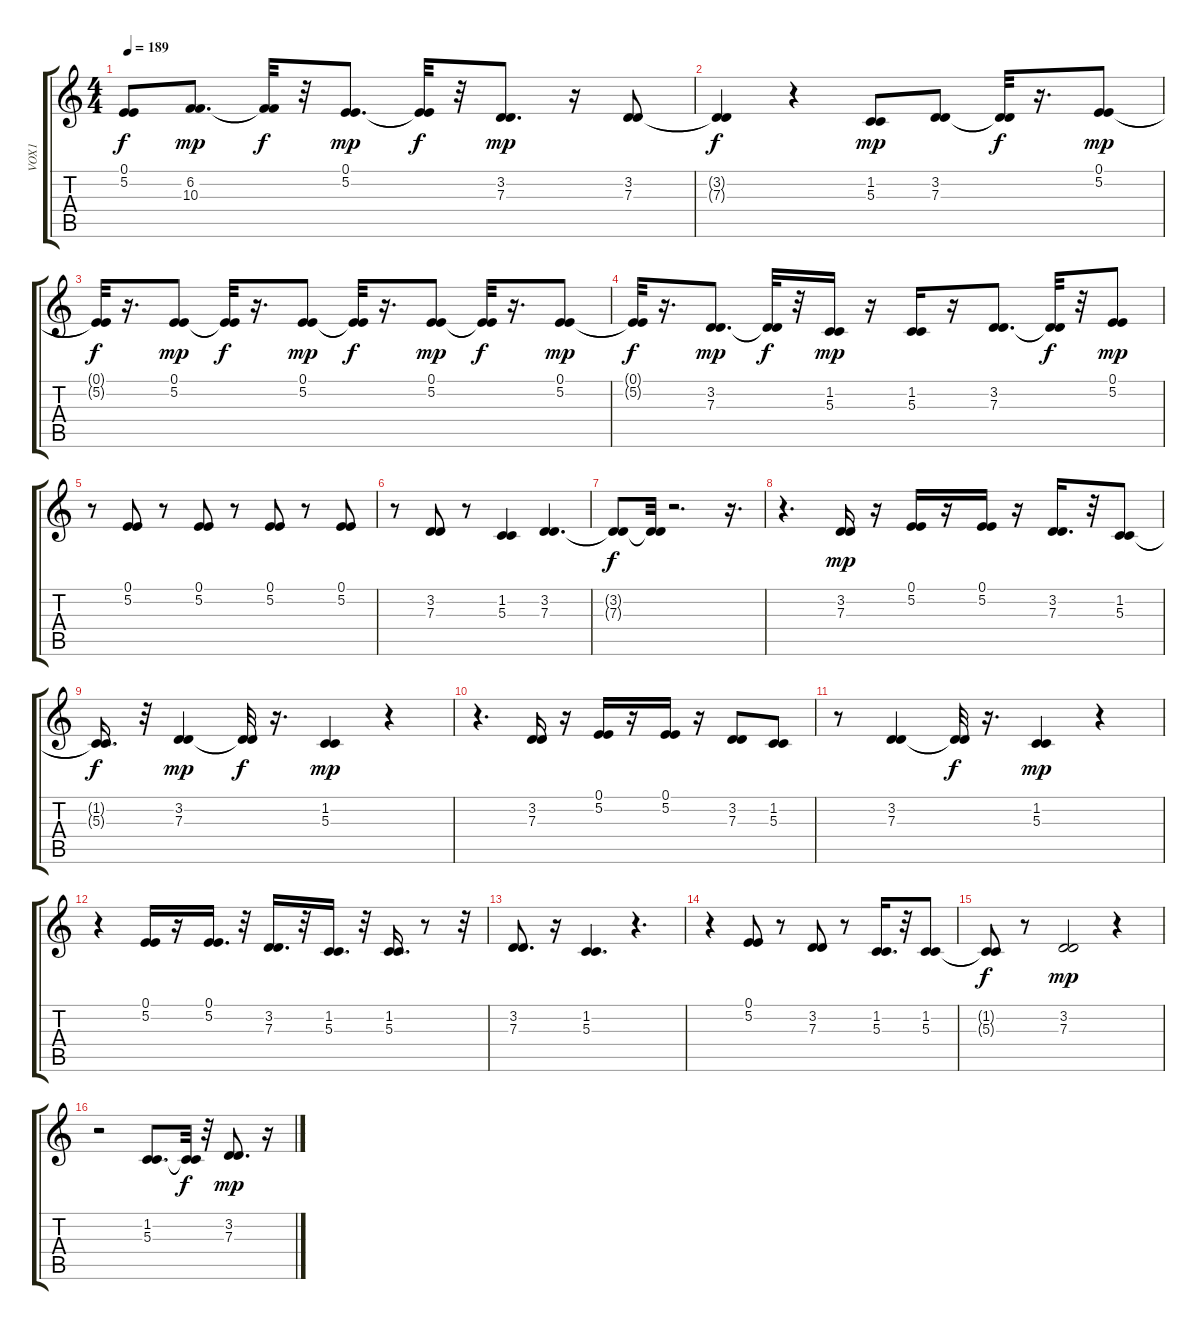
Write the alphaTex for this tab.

\track ("VOX1" "VOX1") {instrument englishhorn}
\staff {score tabs}
\tuning (E4 B3 G3 D3 A2 E2) {hide}
\ts (4 4)
\tempo 189
\clef g2
\ks c
(0.1{t} 5.2{t}).8{dy f} (6.2 10.3).8{d dy mp} (6.2{t} 10.3{t}).32{dy f} r.32 (0.1 5.2).8{d dy mp} (0.1{t} 5.2{t}).32{dy f} r.32 (3.2 7.3).8{d dy mp} r.16 (3.2 7.3).8 |
(3.2{t} 7.3{t}).4{dy f} r.4 (1.2 5.3).8{dy mp} (3.2 7.3).8 (3.2{t} 7.3{t}).32{dy f} r.16{d} (0.1 5.2).8{dy mp} |
(0.1{t} 5.2{t}).32{dy f} r.16{d} (0.1 5.2).8{dy mp} (0.1{t} 5.2{t}).32{dy f} r.16{d} (0.1 5.2).8{dy mp} (0.1{t} 5.2{t}).32{dy f} r.16{d} (0.1 5.2).8{dy mp} (0.1{t} 5.2{t}).32{dy f} r.16{d} (0.1 5.2).8{dy mp} |
(0.1{t} 5.2{t}).32{dy f} r.16{d} (3.2 7.3).8{d dy mp} (3.2{t} 7.3{t}).32{dy f} r.32 (1.2 5.3).16{dy mp} r.16 (1.2 5.3).16 r.16 (3.2 7.3).8{d} (3.2{t} 7.3{t}).32{dy f} r.32 (0.1 5.2).8{dy mp} |
r.8 (0.1 5.2).8 r.8 (0.1 5.2).8 r.8 (0.1 5.2).8 r.8 (0.1 5.2).8 |
r.8 (3.2 7.3).8 r.8 (1.2 5.3).4 (3.2 7.3).4{d} |
(3.2{t} 7.3{t}).8{dy f} (3.2{t} 7.3{t}).32 r.2{d} r.16{d} |
r.4{d} (3.2 7.3).16{dy mp} r.16 (0.1 5.2).16 r.16 (0.1 5.2).16 r.16 (3.2 7.3).16{d} r.32 (1.2 5.3).8 |
(1.2{t} 5.3{t}).16{d dy f} r.32 (3.2 7.3).4{dy mp} (3.2{t} 7.3{t}).32{dy f} r.16{d} (1.2 5.3).4{dy mp} r.4 |
r.4{d} (3.2 7.3).16 r.16 (0.1 5.2).16 r.16 (0.1 5.2).16 r.16 (3.2 7.3).8 (1.2 5.3).8 |
r.8 (3.2 7.3).4 (3.2{t} 7.3{t}).32{dy f} r.16{d} (1.2 5.3).4{dy mp} r.4 |
r.4 (0.1 5.2).16 r.16 (0.1 5.2).16{d} r.32 (3.2 7.3).16{d} r.32 (1.2 5.3).16{d} r.32 (1.2 5.3).16{d} r.8 r.32 |
(3.2 7.3).8{d} r.16 (1.2 5.3).4{d} r.4{d} |
r.4 (0.1 5.2).8 r.8 (3.2 7.3).8 r.8 (1.2 5.3).16{d} r.32 (1.2 5.3).8 |
(1.2{t} 5.3{t}).8{dy f} r.8 (3.2 7.3).2{dy mp} r.4 |
r.2 (1.2 5.3).8{d} (1.2{t} 5.3{t}).32{dy f} r.32 (3.2 7.3).8{d dy mp} r.16
